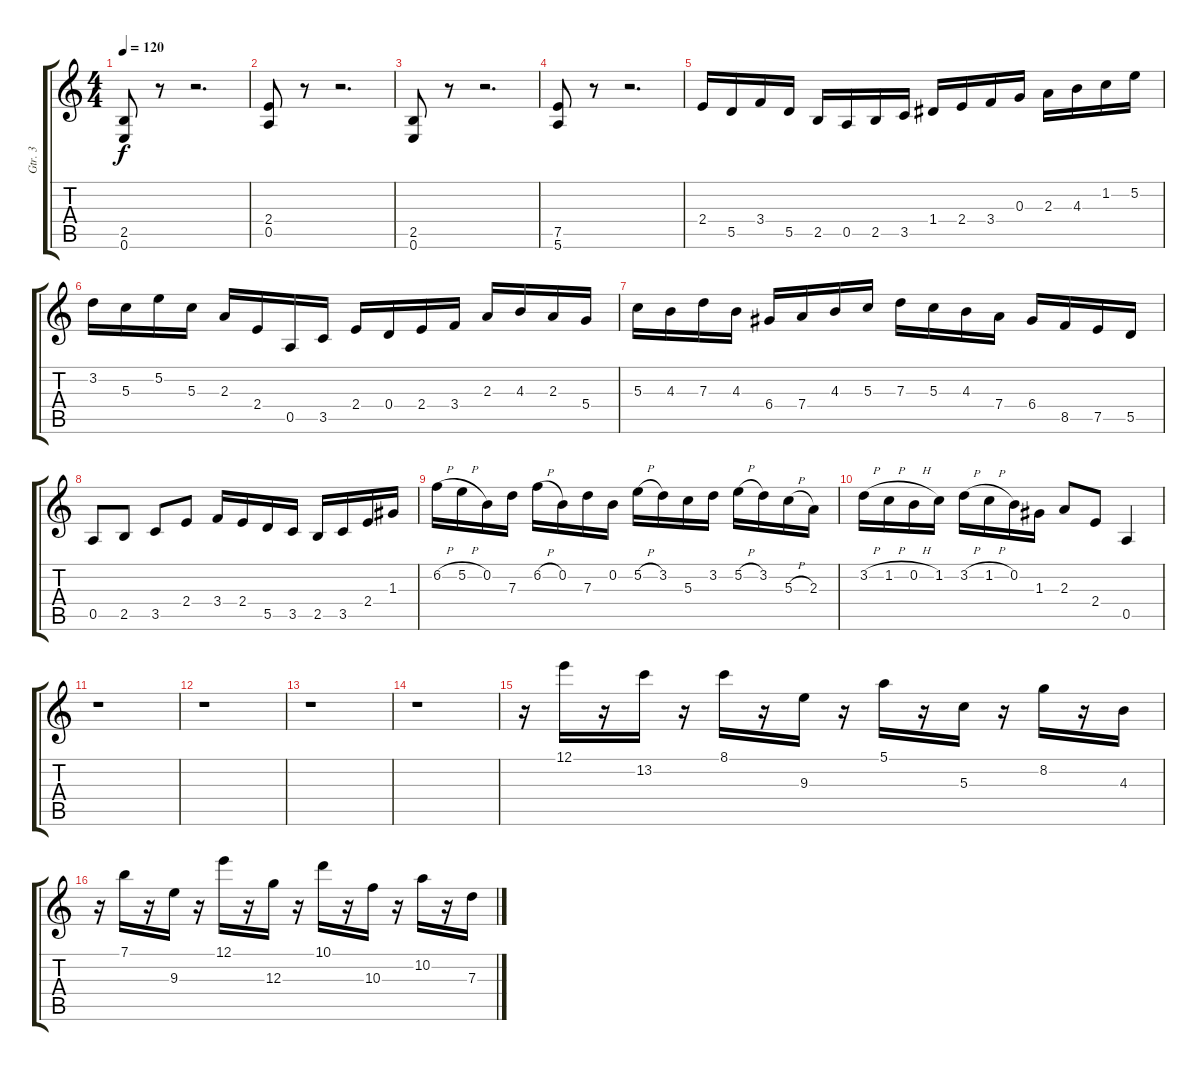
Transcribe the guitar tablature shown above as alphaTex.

\track ("Gtr. 3" "Gtr. 3") {instrument distortionguitar}
\staff {score tabs}
\tuning (E4 B3 G3 D3 A2 E2) {hide}
\ts (4 4)
\tempo 120
\clef g2
\ks c
(2.5 0.6).8{dy f instrument distortionguitar} r.8 r.2{d} |
(2.4 0.5).8 r.8 r.2{d} |
(2.5 0.6).8 r.8 r.2{d} |
(7.5 5.6).8 r.8 r.2{d} |
2.4.16 5.5.16 3.4.16 5.5.16 2.5.16 0.5.16 2.5.16 3.5.16 1.4.16 2.4.16 3.4.16 0.3.16 2.3.16 4.3.16 1.2.16 5.2.16 |
3.2.16 5.3.16 5.2.16 5.3.16 2.3.16 2.4.16 0.5.16 3.5.16 2.4.16 0.4.16 2.4.16 3.4.16 2.3.16 4.3.16 2.3.16 5.4.16 |
5.3.16 4.3.16 7.3.16 4.3.16 6.4.16 7.4.16 4.3.16 5.3.16 7.3.16 5.3.16 4.3.16 7.4.16 6.4.16 8.5.16 7.5.16 5.5.16 |
0.5.8 2.5.8 3.5.8 2.4.8 3.4.16 2.4.16 5.5.16 3.5.16 2.5.16 3.5.16 2.4.16 1.3.16 |
6.2{h}.16 5.2{h}.16 0.2.16 7.3.16 6.2{h}.16 0.2.16 7.3.16 0.2.16 5.2{h}.16 3.2.16 5.3.16 3.2.16 5.2{h}.16 3.2.16 5.3{h}.16 2.3.16 |
3.2{h}.16 1.2{h}.16 0.2{h}.16 1.2.16 3.2{h}.16 1.2{h}.16 0.2.16 1.3.16 2.3.8 2.4.8 0.5.4 |
r.1 |
r.1 |
r.1 |
r.1 |
r.16{balance 16} 12.1.16 r.16 13.2.16 r.16 8.1.16 r.16 9.3.16 r.16 5.1.16 r.16 5.3.16 r.16 8.2.16 r.16 4.3.16 |
r.16 7.1.16 r.16 9.3.16 r.16 12.1.16 r.16 12.3.16 r.16 10.1.16 r.16 10.3.16 r.16 10.2.16 r.16 7.3.16
